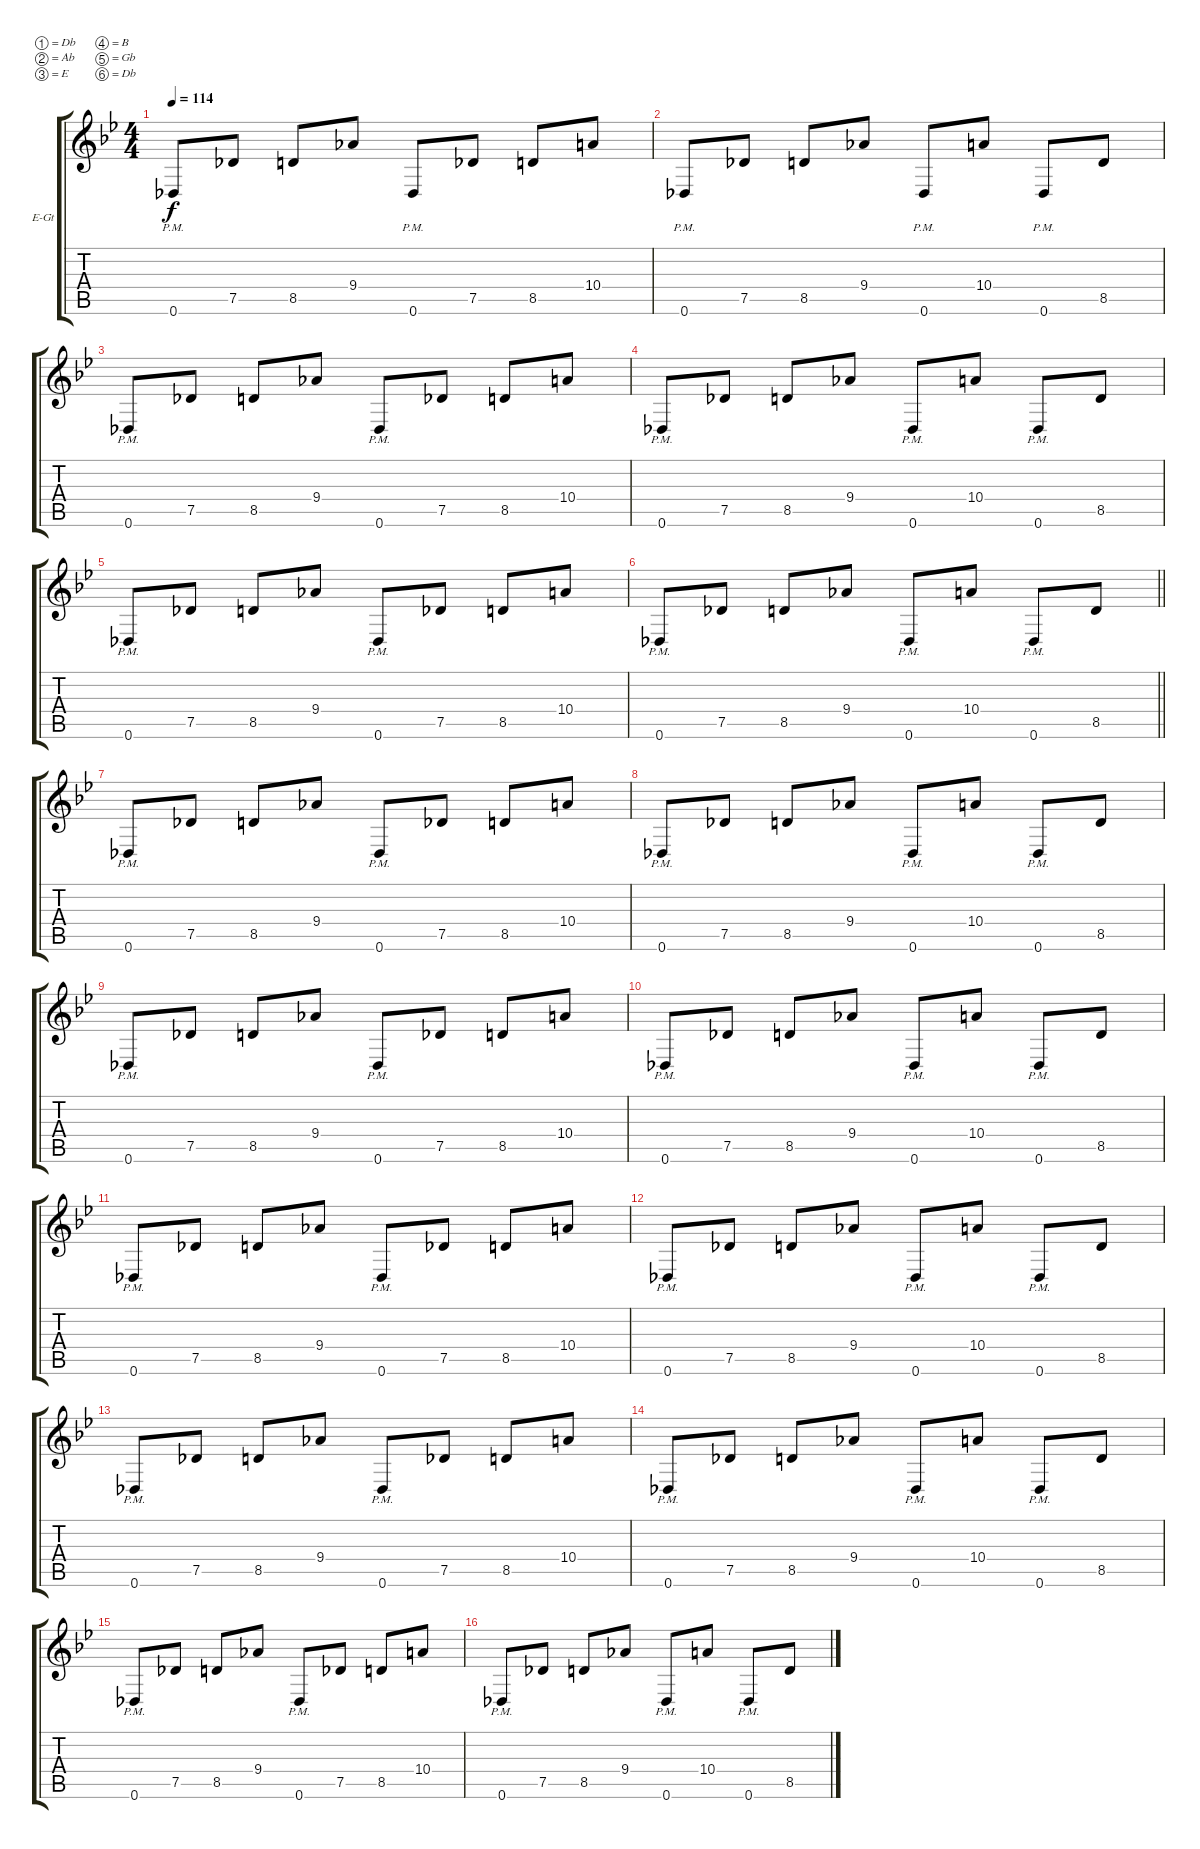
\bracketExtendMode groupsimilarinstruments
\firstSystemTrackNameOrientation horizontal
\otherSystemsTrackNameOrientation horizontal
\track ("Guitar 1" "E-Gt") {instrument distortionguitar}
\staff {score tabs}
\tuning (Db4 Ab3 E3 B2 Gb2 Db2)
\ts (4 4)
\tempo 114
\clef g2
\ks gminor
0.6{pm}.8{dy f} 7.5.8 8.5.8 9.4.8 0.6{pm}.8 7.5.8 8.5.8 10.4.8 |
0.6{pm}.8 7.5.8 8.5.8 9.4.8 0.6{pm}.8 10.4.8 0.6{pm}.8 8.5.8 |
0.6{pm}.8 7.5.8 8.5.8 9.4.8 0.6{pm}.8 7.5.8 8.5.8 10.4.8 |
0.6{pm}.8 7.5.8 8.5.8 9.4.8 0.6{pm}.8 10.4.8 0.6{pm}.8 8.5.8 |
0.6{pm}.8 7.5.8 8.5.8 9.4.8 0.6{pm}.8 7.5.8 8.5.8 10.4.8 |
\barLineRight lightlight
0.6{pm}.8 7.5.8 8.5.8 9.4.8 0.6{pm}.8 10.4.8 0.6{pm}.8 8.5.8 |
0.6{pm}.8 7.5.8 8.5.8 9.4.8 0.6{pm}.8 7.5.8 8.5.8 10.4.8 |
0.6{pm}.8 7.5.8 8.5.8 9.4.8 0.6{pm}.8 10.4.8 0.6{pm}.8 8.5.8 |
0.6{pm}.8 7.5.8 8.5.8 9.4.8 0.6{pm}.8 7.5.8 8.5.8 10.4.8 |
0.6{pm}.8 7.5.8 8.5.8 9.4.8 0.6{pm}.8 10.4.8 0.6{pm}.8 8.5.8 |
0.6{pm}.8 7.5.8 8.5.8 9.4.8 0.6{pm}.8 7.5.8 8.5.8 10.4.8 |
0.6{pm}.8 7.5.8 8.5.8 9.4.8 0.6{pm}.8 10.4.8 0.6{pm}.8 8.5.8 |
0.6{pm}.8 7.5.8 8.5.8 9.4.8 0.6{pm}.8 7.5.8 8.5.8 10.4.8 |
0.6{pm}.8 7.5.8 8.5.8 9.4.8 0.6{pm}.8 10.4.8 0.6{pm}.8 8.5.8 |
0.6{pm}.8 7.5.8 8.5.8 9.4.8 0.6{pm}.8 7.5.8 8.5.8 10.4.8 |
0.6{pm}.8 7.5.8 8.5.8 9.4.8 0.6{pm}.8 10.4.8 0.6{pm}.8 8.5.8
